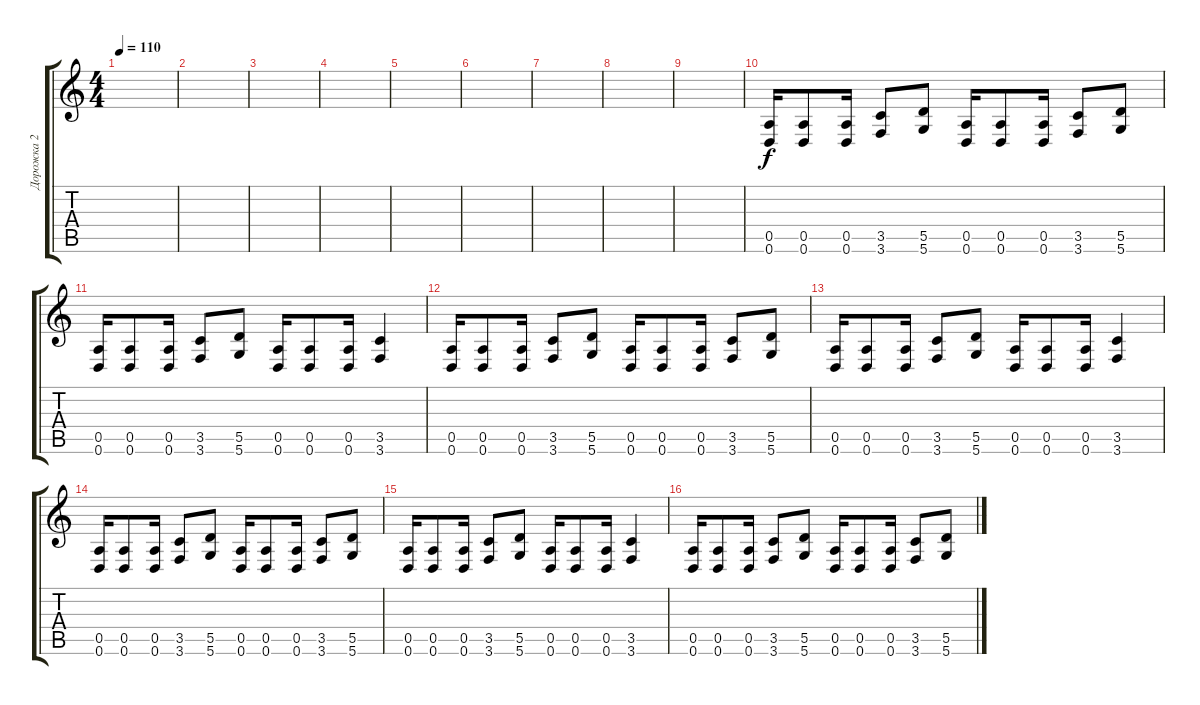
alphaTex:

\track ("Дорожка 2" "Дорожка 2") {instrument distortionguitar}
\staff {score tabs}
\tuning (E4 B3 G3 D3 A2 D2) {hide}
\ts (4 4)
\tempo 110
\clef g2
\ks c
|
|
|
|
|
|
|
|
|
(0.5 0.6).16 (0.5 0.6).8 (0.5 0.6).16 (3.5 3.6).8 (5.5 5.6).8 (0.5 0.6).16 (0.5 0.6).8 (0.5 0.6).16 (3.5 3.6).8 (5.5 5.6).8 |
(0.5 0.6).16 (0.5 0.6).8 (0.5 0.6).16 (3.5 3.6).8 (5.5 5.6).8 (0.5 0.6).16 (0.5 0.6).8 (0.5 0.6).16 (3.5 3.6).4 |
(0.5 0.6).16 (0.5 0.6).8 (0.5 0.6).16 (3.5 3.6).8 (5.5 5.6).8 (0.5 0.6).16 (0.5 0.6).8 (0.5 0.6).16 (3.5 3.6).8 (5.5 5.6).8 |
(0.5 0.6).16 (0.5 0.6).8 (0.5 0.6).16 (3.5 3.6).8 (5.5 5.6).8 (0.5 0.6).16 (0.5 0.6).8 (0.5 0.6).16 (3.5 3.6).4 |
(0.5 0.6).16 (0.5 0.6).8 (0.5 0.6).16 (3.5 3.6).8 (5.5 5.6).8 (0.5 0.6).16 (0.5 0.6).8 (0.5 0.6).16 (3.5 3.6).8 (5.5 5.6).8 |
(0.5 0.6).16 (0.5 0.6).8 (0.5 0.6).16 (3.5 3.6).8 (5.5 5.6).8 (0.5 0.6).16 (0.5 0.6).8 (0.5 0.6).16 (3.5 3.6).4 |
(0.5 0.6).16 (0.5 0.6).8 (0.5 0.6).16 (3.5 3.6).8 (5.5 5.6).8 (0.5 0.6).16 (0.5 0.6).8 (0.5 0.6).16 (3.5 3.6).8 (5.5 5.6).8
